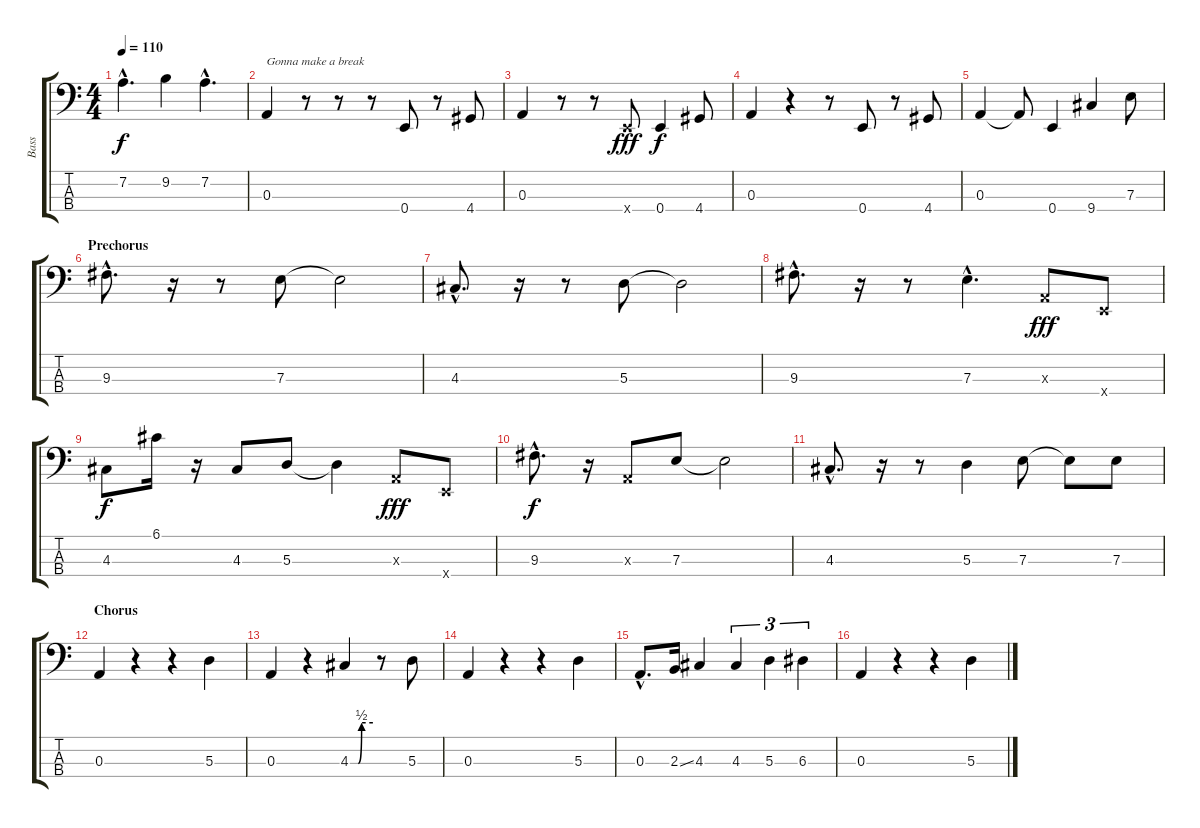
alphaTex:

\track ("Bass" "Bass") {instrument fretlessbass}
\staff {score tabs}
\tuning (G2 D2 A1 E1) {hide}
\ts (4 4)
\tempo 110
\clef f4
\ks c
7.2{hac}.4{d dy f} 9.2.4 7.2{hac}.4{d} |
0.3.4{txt "Gonna make a break"} r.8 r.8 r.8 0.4.8 r.8 4.4.8 |
0.3.4 r.8 r.8 0.4{x}.8{dy fff} 0.4.4{dy f} 4.4.8 |
0.3.4 r.4 r.8 0.4.8 r.8 4.4.8 |
0.3.4 0.3{t}.8 0.4.4 9.4.4 7.3.8 |
\section ("" "Prechorus")
9.3{hac}.8{d} r.16 r.8 7.3.8 7.3{t}.2 |
4.3{hac}.8{d} r.16 r.8 5.3.8 5.3{t}.2 |
9.3{hac}.8{d} r.16 r.8 7.3{hac}.4{d} 0.3{x}.8{dy fff} 0.4{x}.8 |
4.3.8{dy f} 6.1.16 r.16 4.3.8 5.3.8 5.3{t}.4 0.3{x}.8{dy fff} 0.4{x}.8 |
9.3{hac}.8{d dy f} r.16 0.3{x}.8 7.3.8 7.3{t}.2 |
4.3{hac}.8{d} r.16 r.8 5.3.4 7.3.8 7.3{t}.8 7.3.8 |
\section ("" "Chorus")
0.3.4 r.4 r.4 5.3.4 |
0.3.4 r.4 4.3{be (custom 0 0 21 0 30 2 60 2)}.4 r.8 5.3.8 |
0.3.4 r.4 r.4 5.3.4 |
0.3{hac}.8{d} 2.3{ss}.16 4.3.4 4.3.4{tu (3 2)} 5.3.4{tu (3 2)} 6.3.4{tu (3 2)} |
0.3.4 r.4 r.4 5.3.4
